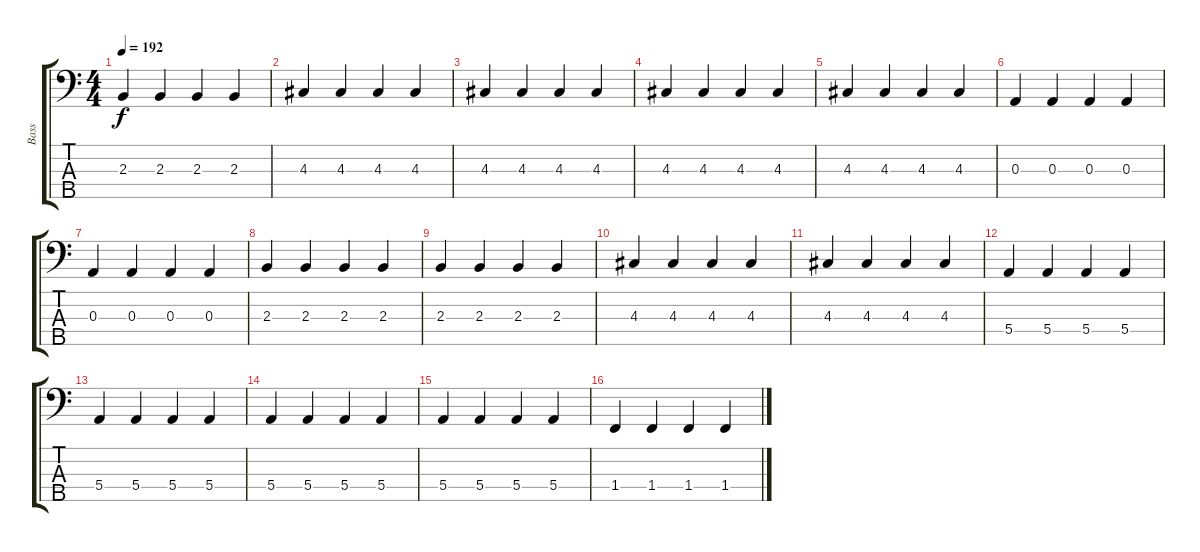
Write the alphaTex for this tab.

\track ("Bass" "Bass") {instrument electricbasspick}
\staff {score tabs}
\tuning (G2 D2 A1 E1 B0) {hide}
\ts (4 4)
\tempo 192
\clef f4
\ks c
2.3.4{dy f} 2.3.4 2.3.4 2.3.4 |
4.3.4 4.3.4 4.3.4 4.3.4 |
4.3.4 4.3.4 4.3.4 4.3.4 |
4.3.4 4.3.4 4.3.4 4.3.4 |
4.3.4 4.3.4 4.3.4 4.3.4 |
0.3.4 0.3.4 0.3.4 0.3.4 |
0.3.4 0.3.4 0.3.4 0.3.4 |
2.3.4 2.3.4 2.3.4 2.3.4 |
2.3.4 2.3.4 2.3.4 2.3.4 |
4.3.4 4.3.4 4.3.4 4.3.4 |
4.3.4 4.3.4 4.3.4 4.3.4 |
5.4.4{volume 12} 5.4.4 5.4.4 5.4.4 |
5.4.4 5.4.4 5.4.4 5.4.4 |
5.4.4 5.4.4 5.4.4 5.4.4 |
5.4.4 5.4.4 5.4.4 5.4.4 |
1.4.4 1.4.4 1.4.4 1.4.4
